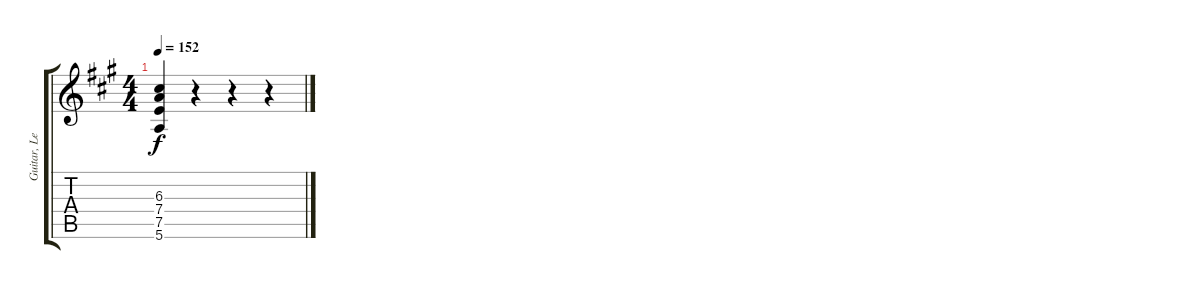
\track ("Guitar, Lead" "Guitar, Le") {instrument distortionguitar}
\staff {score tabs}
\tuning (E4 B3 G3 D3 A2 E2) {hide}
\ts (4 4)
\tempo 152
\clef g2
\ks a
(6.3 7.4 7.5 5.6).4{dy f} r.4 r.4 r.4
